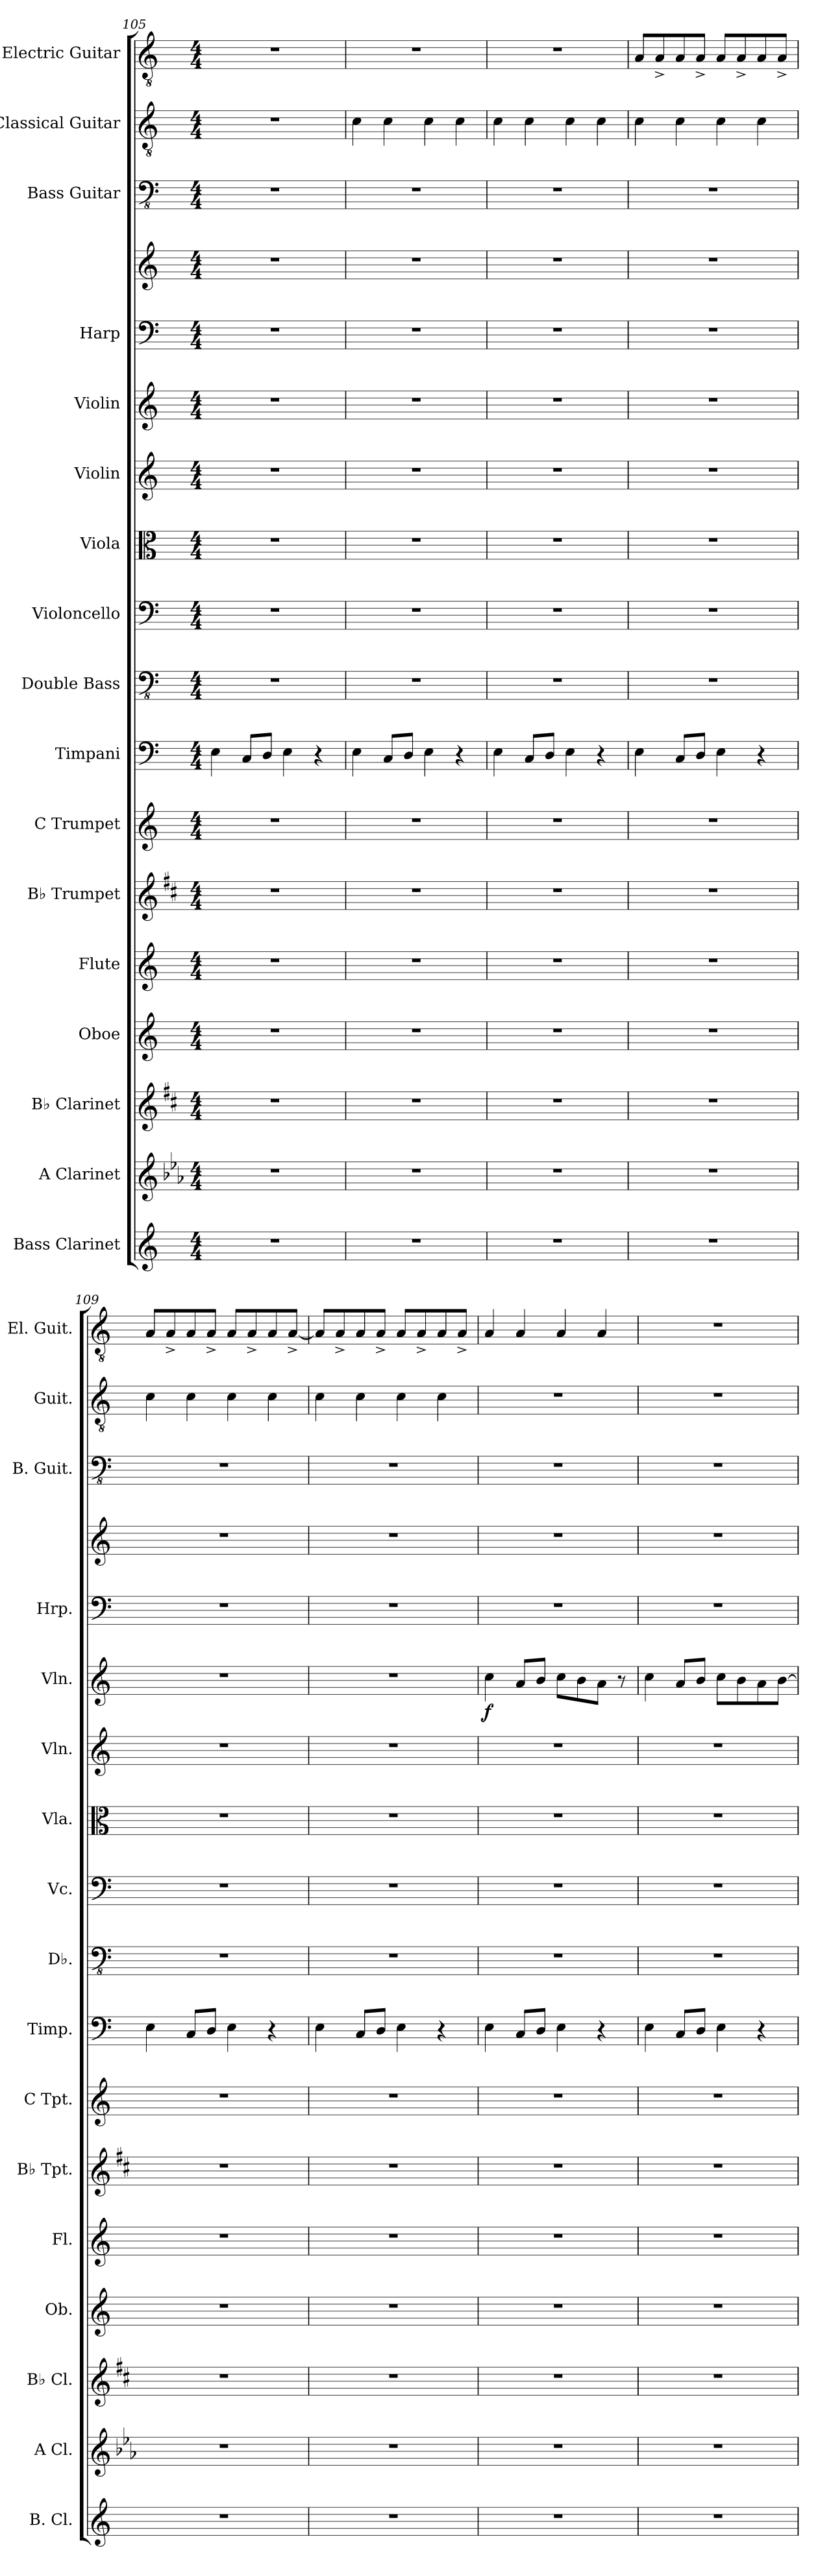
**kern	**kern	**kern	**kern	**kern	**kern	**kern	**kern	**kern	**kern	**kern	**kern	**kern	**dynam	**kern	**kern	**kern	**kern	**kern
*part17	*part16	*part15	*part14	*part13	*part12	*part11	*part10	*part9	*part8	*part7	*part6	*part5	*part5	*part4	*part4	*part3	*part2	*part1
*staff18	*staff17	*staff16	*staff15	*staff14	*staff13	*staff12	*staff11	*staff10	*staff9	*staff8	*staff7	*staff6	*staff6	*staff5	*staff4	*staff3	*staff2	*staff1
*I"Bass Clarinet	*I"A Clarinet	*I"B♭ Clarinet	*I"Oboe	*I"Flute	*I"B♭ Trumpet	*I"C Trumpet	*I"Timpani	*I"Double Bass	*I"Violoncello	*I"Viola	*I"Violin	*I"Violin	*	*I"Harp	*	*I"Bass Guitar	*I"Classical Guitar	*I"Electric Guitar
*I'B. Cl.	*I'A Cl.	*I'B♭ Cl.	*I'Ob.	*I'Fl.	*I'B♭ Tpt.	*I'C Tpt.	*I'Timp.	*I'Db.	*I'Vc.	*I'Vla.	*I'Vln.	*I'Vln.	*	*I'Hrp.	*	*I'B. Guit.	*I'Guit.	*I'El. Guit.
*clefG2	*clefG2	*clefG2	*clefG2	*clefG2	*clefG2	*clefG2	*clefF4	*clefFv4	*clefF4	*clefC3	*clefG2	*clefG2	*	*clefF4	*clefG2	*clefFv4	*clefGv2	*clefGv2
*ITrd8c14	*ITrd2c3	*ITrd1c2	*	*	*ITrd1c2	*	*	*ITrd7c12	*	*	*	*	*	*	*	*	*	*
*k[]	*k[]	*k[]	*k[]	*k[]	*k[]	*k[]	*k[]	*k[]	*k[]	*k[]	*k[]	*k[]	*	*k[]	*k[]	*k[]	*k[]	*k[]
*M4/4	*M4/4	*M4/4	*M4/4	*M4/4	*M4/4	*M4/4	*M4/4	*M4/4	*M4/4	*M4/4	*M4/4	*M4/4	*	*M4/4	*M4/4	*M4/4	*M4/4	*M4/4
=105	=105	=105	=105	=105	=105	=105	=105	=105	=105	=105	=105	=105	=105	=105	=105	=105	=105	=105
1r	1r	1r	1r	1r	1r	1r	4E\	1r	1r	1r	1r	1r	.	1r	1r	1r	1r	1r
.	.	.	.	.	.	.	8C/L	.	.	.	.	.	.	.	.	.	.	.
.	.	.	.	.	.	.	8D/J	.	.	.	.	.	.	.	.	.	.	.
.	.	.	.	.	.	.	4E\	.	.	.	.	.	.	.	.	.	.	.
.	.	.	.	.	.	.	4r	.	.	.	.	.	.	.	.	.	.	.
=106	=106	=106	=106	=106	=106	=106	=106	=106	=106	=106	=106	=106	=106	=106	=106	=106	=106	=106
1r	1r	1r	1r	1r	1r	1r	4E\	1r	1r	1r	1r	1r	.	1r	1r	1r	4c\	1r
.	.	.	.	.	.	.	8C/L	.	.	.	.	.	.	.	.	.	4c\	.
.	.	.	.	.	.	.	8D/J	.	.	.	.	.	.	.	.	.	.	.
.	.	.	.	.	.	.	4E\	.	.	.	.	.	.	.	.	.	4c\	.
.	.	.	.	.	.	.	4r	.	.	.	.	.	.	.	.	.	4c\	.
!!LO:PB:g=z
=107	=107	=107	=107	=107	=107	=107	=107	=107	=107	=107	=107	=107	=107	=107	=107	=107	=107	=107
1r	1r	1r	1r	1r	1r	1r	4E\	1r	1r	1r	1r	1r	.	1r	1r	1r	4c\	1r
.	.	.	.	.	.	.	8C/L	.	.	.	.	.	.	.	.	.	4c\	.
.	.	.	.	.	.	.	8D/J	.	.	.	.	.	.	.	.	.	.	.
.	.	.	.	.	.	.	4E\	.	.	.	.	.	.	.	.	.	4c\	.
.	.	.	.	.	.	.	4r	.	.	.	.	.	.	.	.	.	4c\	.
=108	=108	=108	=108	=108	=108	=108	=108	=108	=108	=108	=108	=108	=108	=108	=108	=108	=108	=108
1r	1r	1r	1r	1r	1r	1r	4E\	1r	1r	1r	1r	1r	.	1r	1r	1r	4c\	8A/L
.	.	.	.	.	.	.	.	.	.	.	.	.	.	.	.	.	.	8A^/
.	.	.	.	.	.	.	8C/L	.	.	.	.	.	.	.	.	.	4c\	8A/
.	.	.	.	.	.	.	8D/J	.	.	.	.	.	.	.	.	.	.	8A^/J
.	.	.	.	.	.	.	4E\	.	.	.	.	.	.	.	.	.	4c\	8A/L
.	.	.	.	.	.	.	.	.	.	.	.	.	.	.	.	.	.	8A^/
.	.	.	.	.	.	.	4r	.	.	.	.	.	.	.	.	.	4c\	8A/
.	.	.	.	.	.	.	.	.	.	.	.	.	.	.	.	.	.	8A^/J
=109	=109	=109	=109	=109	=109	=109	=109	=109	=109	=109	=109	=109	=109	=109	=109	=109	=109	=109
1r	1r	1r	1r	1r	1r	1r	4E\	1r	1r	1r	1r	1r	.	1r	1r	1r	4c\	8A/L
.	.	.	.	.	.	.	.	.	.	.	.	.	.	.	.	.	.	8A^/
.	.	.	.	.	.	.	8C/L	.	.	.	.	.	.	.	.	.	4c\	8A/
.	.	.	.	.	.	.	8D/J	.	.	.	.	.	.	.	.	.	.	8A^/J
.	.	.	.	.	.	.	4E\	.	.	.	.	.	.	.	.	.	4c\	8A/L
.	.	.	.	.	.	.	.	.	.	.	.	.	.	.	.	.	.	8A^/
.	.	.	.	.	.	.	4r	.	.	.	.	.	.	.	.	.	4c\	8A/
.	.	.	.	.	.	.	.	.	.	.	.	.	.	.	.	.	.	[8A^/J
=110	=110	=110	=110	=110	=110	=110	=110	=110	=110	=110	=110	=110	=110	=110	=110	=110	=110	=110
1r	1r	1r	1r	1r	1r	1r	4E\	1r	1r	1r	1r	1r	.	1r	1r	1r	4c\	8A/L]
.	.	.	.	.	.	.	.	.	.	.	.	.	.	.	.	.	.	8A^/
.	.	.	.	.	.	.	8C/L	.	.	.	.	.	.	.	.	.	4c\	8A/
.	.	.	.	.	.	.	8D/J	.	.	.	.	.	.	.	.	.	.	8A^/J
.	.	.	.	.	.	.	4E\	.	.	.	.	.	.	.	.	.	4c\	8A/L
.	.	.	.	.	.	.	.	.	.	.	.	.	.	.	.	.	.	8A^/
.	.	.	.	.	.	.	4r	.	.	.	.	.	.	.	.	.	4c\	8A/
.	.	.	.	.	.	.	.	.	.	.	.	.	.	.	.	.	.	8A^/J
=111	=111	=111	=111	=111	=111	=111	=111	=111	=111	=111	=111	=111	=111	=111	=111	=111	=111	=111
!	!	!	!	!	!	!	!	!	!	!	!	!	!LO:DY:b	!	!	!	!	!
1r	1r	1r	1r	1r	1r	1r	4E\	1r	1r	1r	1r	4cc\	f	1r	1r	1r	1r	4A/
.	.	.	.	.	.	.	8C/L	.	.	.	.	8a/L	.	.	.	.	.	4A/
.	.	.	.	.	.	.	8D/J	.	.	.	.	8b/J	.	.	.	.	.	.
.	.	.	.	.	.	.	4E\	.	.	.	.	8cc\L	.	.	.	.	.	4A/
.	.	.	.	.	.	.	.	.	.	.	.	8b\	.	.	.	.	.	.
.	.	.	.	.	.	.	4r	.	.	.	.	8a\J	.	.	.	.	.	4A/
.	.	.	.	.	.	.	.	.	.	.	.	8r	.	.	.	.	.	.
=112	=112	=112	=112	=112	=112	=112	=112	=112	=112	=112	=112	=112	=112	=112	=112	=112	=112	=112
1r	1r	1r	1r	1r	1r	1r	4E\	1r	1r	1r	1r	4cc\	.	1r	1r	1r	1r	1r
.	.	.	.	.	.	.	8C/L	.	.	.	.	8a/L	.	.	.	.	.	.
.	.	.	.	.	.	.	8D/J	.	.	.	.	8b/J	.	.	.	.	.	.
.	.	.	.	.	.	.	4E\	.	.	.	.	8cc\L	.	.	.	.	.	.
.	.	.	.	.	.	.	.	.	.	.	.	8b\	.	.	.	.	.	.
.	.	.	.	.	.	.	4r	.	.	.	.	8a\	.	.	.	.	.	.
.	.	.	.	.	.	.	.	.	.	.	.	[8b\J	.	.	.	.	.	.
=	=	=	=	=	=	=	=	=	=	=	=	=	=	=	=	=	=	=
*-	*-	*-	*-	*-	*-	*-	*-	*-	*-	*-	*-	*-	*-	*-	*-	*-	*-	*-
